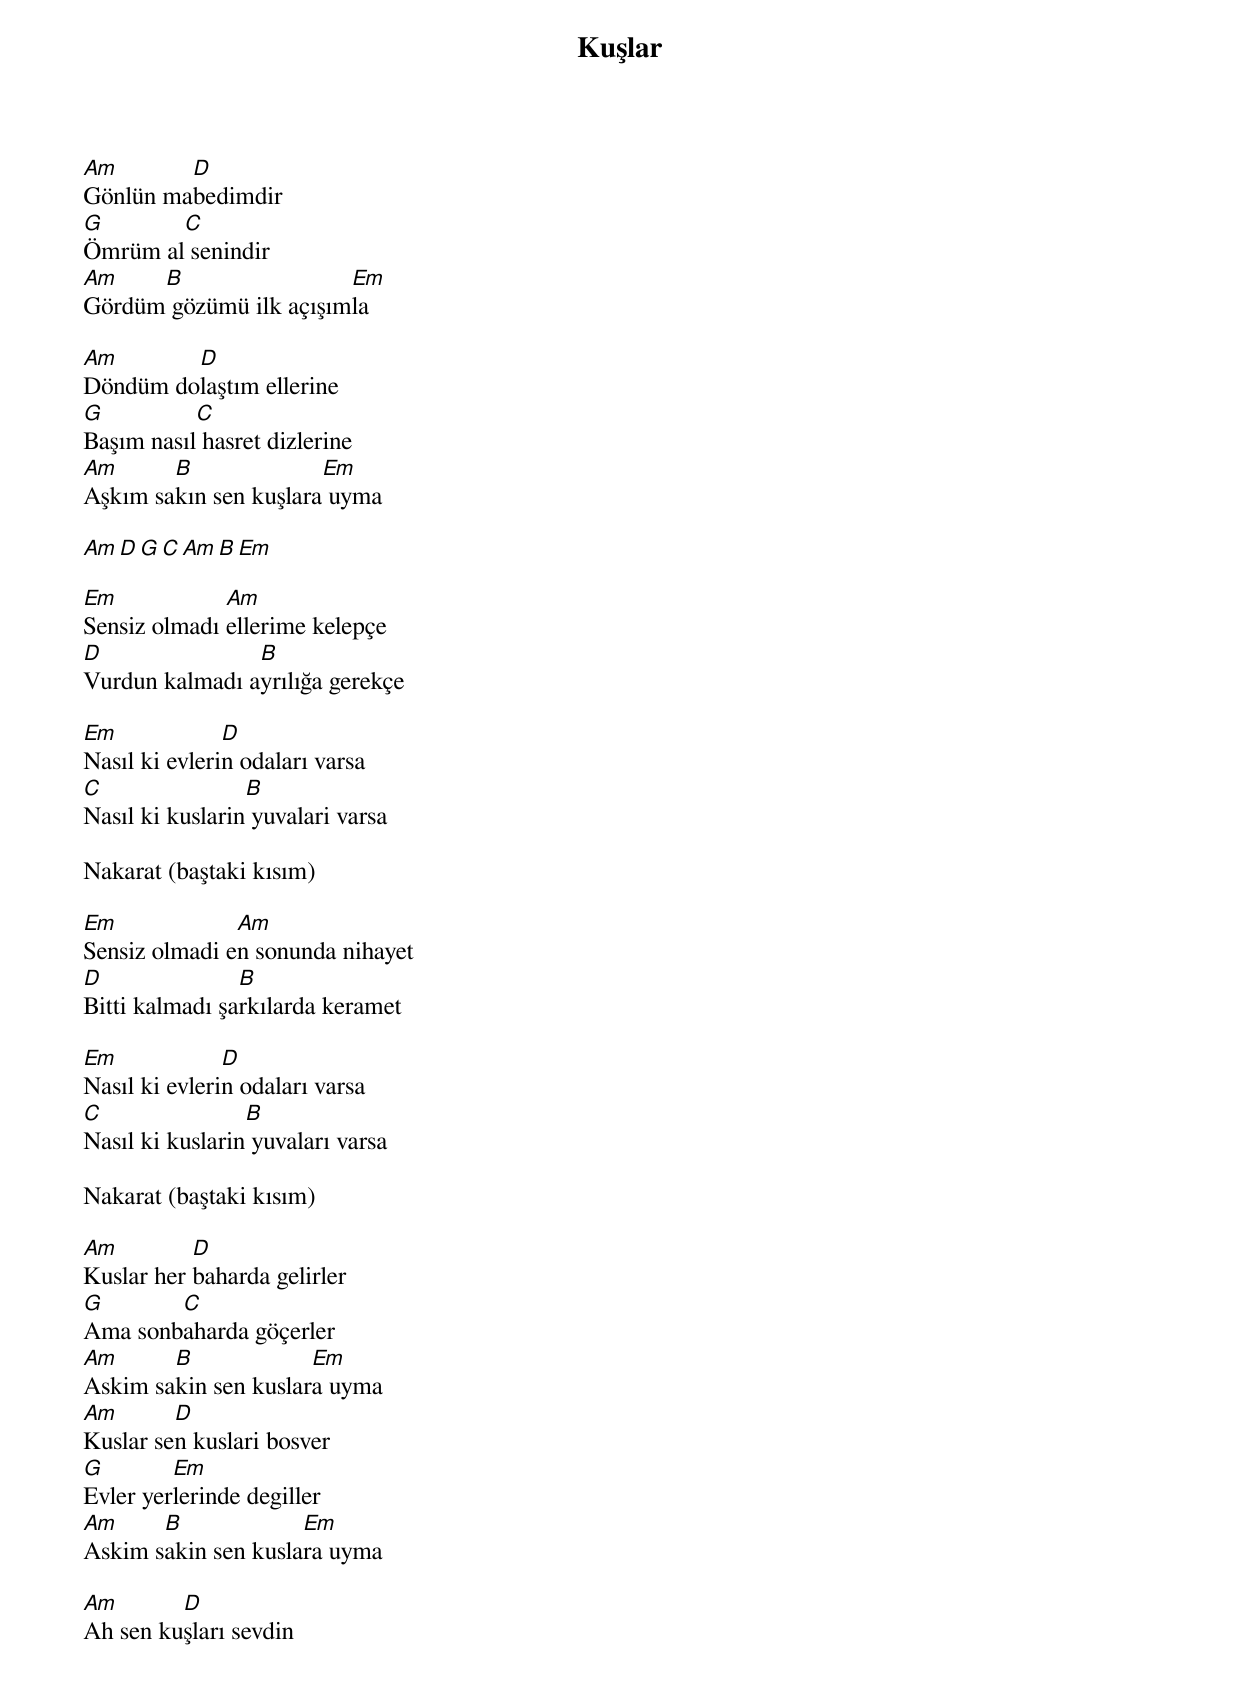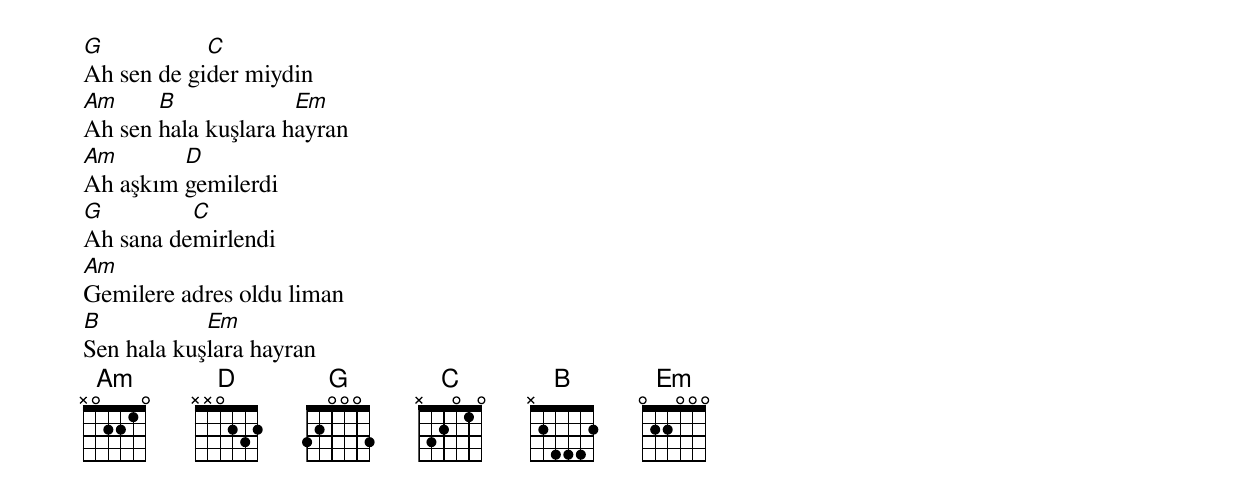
{title: Kuşlar}
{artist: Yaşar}

Am       D
Gönlün mabedimdir
G       C
Ömrüm al senindir
Am    B                 Em
Gördüm gözümü ilk açışımla

Am       D
Döndüm dolaştım ellerine
G          C
Başım nasıl hasret dizlerine
Am      B              Em
Aşkım sakın sen kuşlara uyma

Am  D  G  C  Am  B  Em

Em            Am
Sensiz olmadı ellerime kelepçe
D               B
Vurdun kalmadı ayrılığa gerekçe

Em             D
Nasıl ki evlerin odaları varsa
C                B
Nasıl ki kuslarin yuvalari varsa

Nakarat (baştaki kısım)

Em             Am
Sensiz olmadi en sonunda nihayet
D               B
Bitti kalmadı şarkılarda keramet

Em             D
Nasıl ki evlerin odaları varsa
C                B
Nasıl ki kuslarin yuvaları varsa

Nakarat (baştaki kısım)

Am         D
Kuslar her baharda gelirler
G       C
Ama sonbaharda göçerler
Am      B             Em
Askim sakin sen kuslara uyma
Am       D
Kuslar sen kuslari bosver
G        Em
Evler yerlerinde degiller
Am     B             Em
Askim sakin sen kuslara uyma

Am       D
Ah sen kuşları sevdin
G           C
Ah sen de gider miydin
Am     B             Em
Ah sen hala kuşlara hayran
Am       D
Ah aşkım gemilerdi
G         C
Ah sana demirlendi
Am
Gemilere adres oldu liman
B           Em
Sen hala kuşlara hayran
